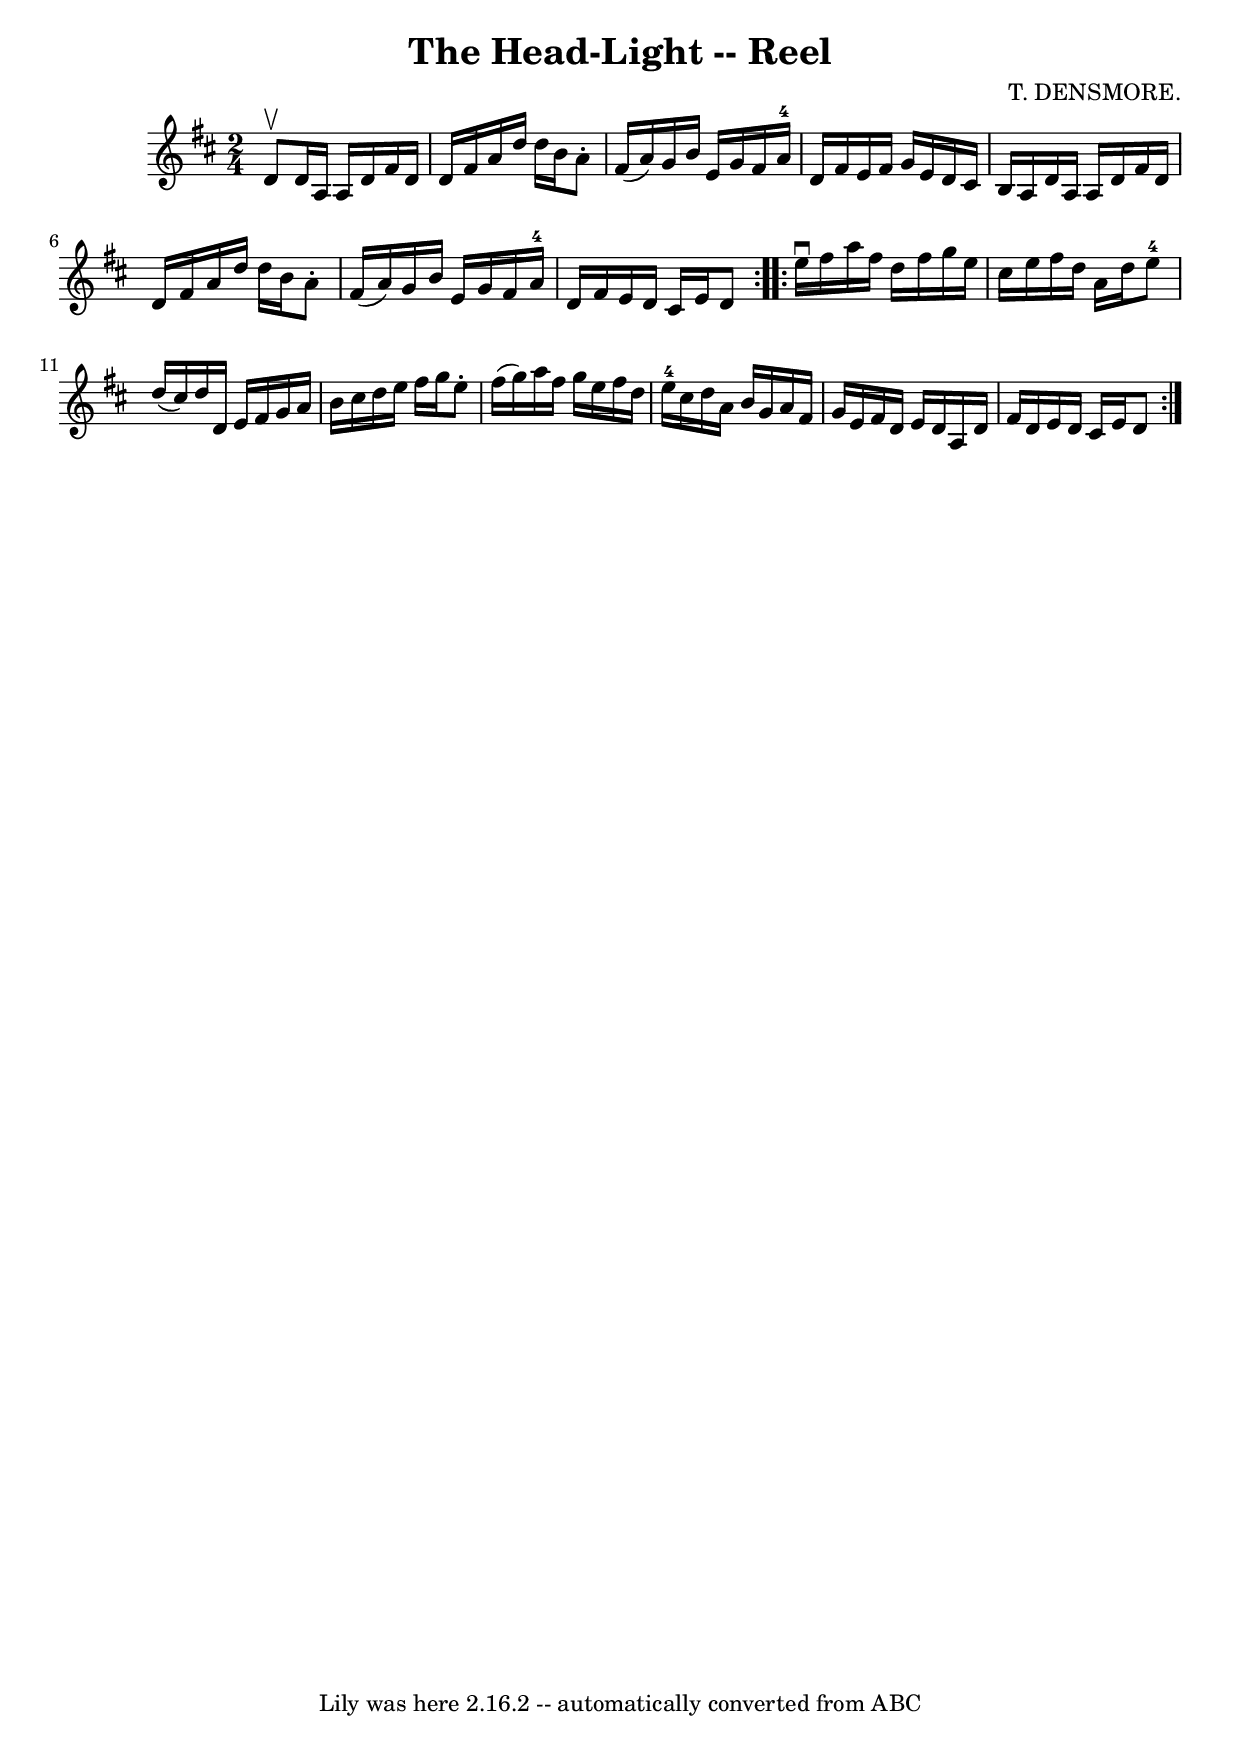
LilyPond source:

\version "2.7.40"
\include "Mammoth.ily"
\header {
	%% book = "Ryan's Mammoth Collection"
	composer = "T. DENSMORE."
	crossRefNumber = "1"
	footnotes = "\\\\393"
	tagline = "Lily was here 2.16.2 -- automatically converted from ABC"
	title = "The Head-Light -- Reel"
}
voicedefault =  {


\repeat volta 2 {
\time 2/4 
\key d \major d'8^\upbow |
 d'16 a16 a16 d'16   
 fis'16 d'16 d'16 fis'16    |
 a'16 d''16 d''16 b'16  
 a'8 -. fis'16 (a'16)   |
 g'16 b'16 e'16 g'16    
fis'16 a'16-4 d'16 fis'16    |
 e'16 fis'16 g'16    
e'16 d'16 cis'16 b16 a16    |
 d'16 a16 a16 d'16 
 fis'16 d'16 d'16 fis'16    |
 a'16 d''16 d''16    
b'16 a'8 -. fis'16 (a'16)   |
 g'16 b'16 e'16 g'16  
 fis'16 a'16-4 d'16 fis'16    |
 e'16 d'16 cis'16    
e'16 d'8    }     \repeat volta 2 { e''16^\downbow fis''16  |
    
 a''16 fis''16 d''16 fis''16 g''16 e''16 cis''16 e''16    
|
 fis''16 d''16 a'16 d''16 e''8-4 d''16 (cis''16 
)   |
 d''16 d'16 e'16 fis'16 g'16 a'16 b'16    
cis''16    |
 d''16 e''16 fis''16 g''16 e''8 -. fis''16 (
 g''16)   |
 a''16 fis''16 g''16 e''16 fis''16    
d''16 e''16-4 cis''16    |
 d''16 a'16 b'16 g'16    
a'16 fis'16 g'16 e'16    |
 fis'16 d'16 e'16 d'16    
a16 d'16 fis'16 d'16    |
 e'16 d'16 cis'16 e'16    
d'8    }   
}

\score{
    <<

	\context Staff="default"
	{
	    \voicedefault 
	}

    >>
	\layout {
	}
	\midi {}
}
